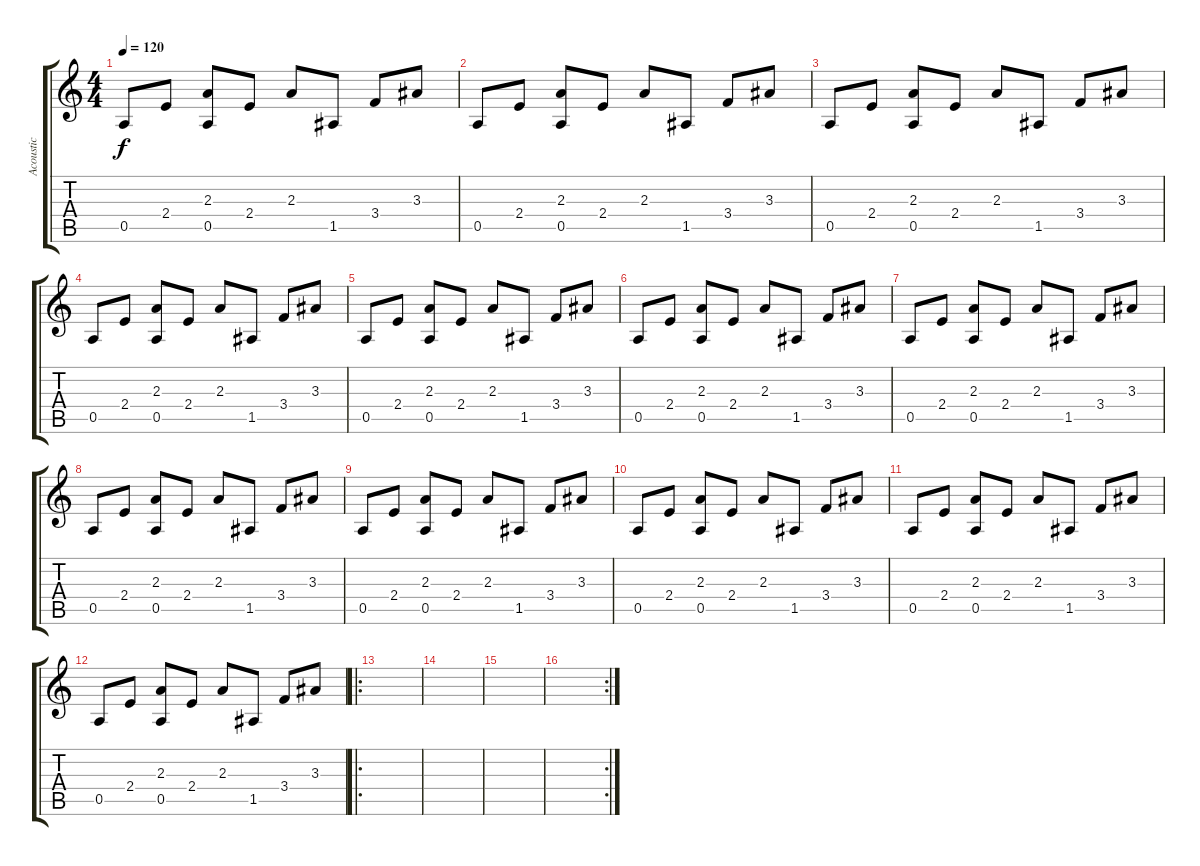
\track ("Acoustic" "Acoustic") {instrument acousticguitarsteel}
\staff {score tabs}
\tuning (E4 B3 G3 D3 A2 E2) {hide}
\ts (4 4)
\tempo 120
\clef g2
\ks c
0.5.8{dy f instrument acousticguitarsteel} 2.4.8 (2.3 0.5).8 2.4.8 2.3.8 1.5.8 3.4.8 3.3.8 |
0.5.8 2.4.8 (2.3 0.5).8 2.4.8 2.3.8 1.5.8 3.4.8 3.3.8 |
0.5.8 2.4.8 (2.3 0.5).8 2.4.8 2.3.8 1.5.8 3.4.8 3.3.8 |
0.5.8 2.4.8 (2.3 0.5).8 2.4.8 2.3.8 1.5.8 3.4.8 3.3.8 |
0.5.8 2.4.8 (2.3 0.5).8 2.4.8 2.3.8 1.5.8 3.4.8 3.3.8 |
0.5.8 2.4.8 (2.3 0.5).8 2.4.8 2.3.8 1.5.8 3.4.8 3.3.8 |
0.5.8 2.4.8 (2.3 0.5).8 2.4.8 2.3.8 1.5.8 3.4.8 3.3.8 |
0.5.8 2.4.8 (2.3 0.5).8 2.4.8 2.3.8 1.5.8 3.4.8 3.3.8 |
0.5.8 2.4.8 (2.3 0.5).8 2.4.8 2.3.8 1.5.8 3.4.8 3.3.8 |
0.5.8 2.4.8 (2.3 0.5).8 2.4.8 2.3.8 1.5.8 3.4.8 3.3.8 |
0.5.8 2.4.8 (2.3 0.5).8 2.4.8 2.3.8 1.5.8 3.4.8 3.3.8 |
0.5.8 2.4.8 (2.3 0.5).8 2.4.8 2.3.8 1.5.8 3.4.8 3.3.8 |
\ro
|
|
|
\rc 2
